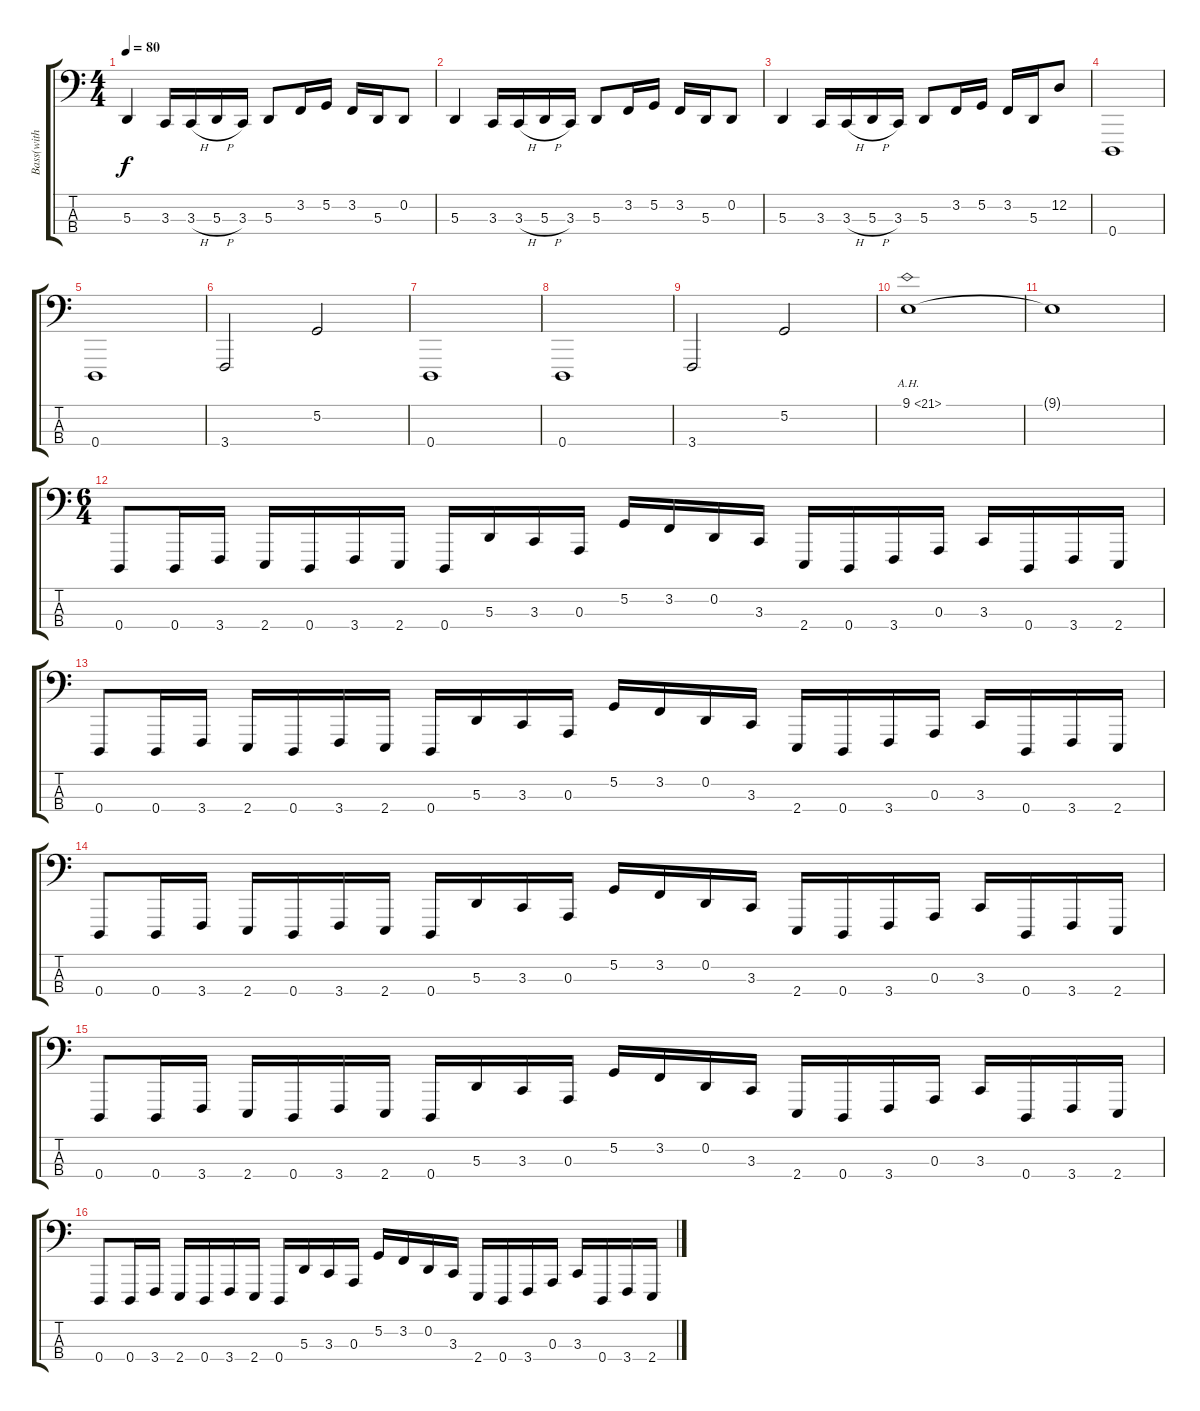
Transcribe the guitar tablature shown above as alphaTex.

\track ("Bass(with sawtooth pedal)" "Bass(with ") {instrument lead2sawtooth}
\staff {score tabs}
\tuning (G2 D2 A1 D1) {hide}
\ts (4 4)
\tempo 80
\clef f4
\ks c
5.3.4{dy f} 3.3.16 3.3{h}.16 5.3{h}.16 3.3.16 5.3.8 3.2.16 5.2.16 3.2.16 5.3.16 0.2.8 |
5.3.4 3.3.16 3.3{h}.16 5.3{h}.16 3.3.16 5.3.8 3.2.16 5.2.16 3.2.16 5.3.16 0.2.8 |
5.3.4 3.3.16 3.3{h}.16 5.3{h}.16 3.3.16 5.3.8 3.2.16 5.2.16 3.2.16 5.3.16 12.2.8 |
0.4.1 |
0.4.1 |
3.4.2 5.2.2 |
0.4.1 |
0.4.1 |
3.4.2 5.2.2 |
9.1{ah 12}.1 |
9.1{t}.1 |
\ts (6 4)
0.4.8 0.4.16 3.4.16 2.4.16 0.4.16 3.4.16 2.4.16 0.4.16 5.3.16 3.3.16 0.3.16 5.2.16 3.2.16 0.2.16 3.3.16 2.4.16 0.4.16 3.4.16 0.3.16 3.3.16 0.4.16 3.4.16 2.4.16 |
0.4.8 0.4.16 3.4.16 2.4.16 0.4.16 3.4.16 2.4.16 0.4.16 5.3.16 3.3.16 0.3.16 5.2.16 3.2.16 0.2.16 3.3.16 2.4.16 0.4.16 3.4.16 0.3.16 3.3.16 0.4.16 3.4.16 2.4.16 |
0.4.8 0.4.16 3.4.16 2.4.16 0.4.16 3.4.16 2.4.16 0.4.16 5.3.16 3.3.16 0.3.16 5.2.16 3.2.16 0.2.16 3.3.16 2.4.16 0.4.16 3.4.16 0.3.16 3.3.16 0.4.16 3.4.16 2.4.16 |
0.4.8 0.4.16 3.4.16 2.4.16 0.4.16 3.4.16 2.4.16 0.4.16 5.3.16 3.3.16 0.3.16 5.2.16 3.2.16 0.2.16 3.3.16 2.4.16 0.4.16 3.4.16 0.3.16 3.3.16 0.4.16 3.4.16 2.4.16 |
0.4.8 0.4.16 3.4.16 2.4.16 0.4.16 3.4.16 2.4.16 0.4.16 5.3.16 3.3.16 0.3.16 5.2.16 3.2.16 0.2.16 3.3.16 2.4.16 0.4.16 3.4.16 0.3.16 3.3.16 0.4.16 3.4.16 2.4.16
